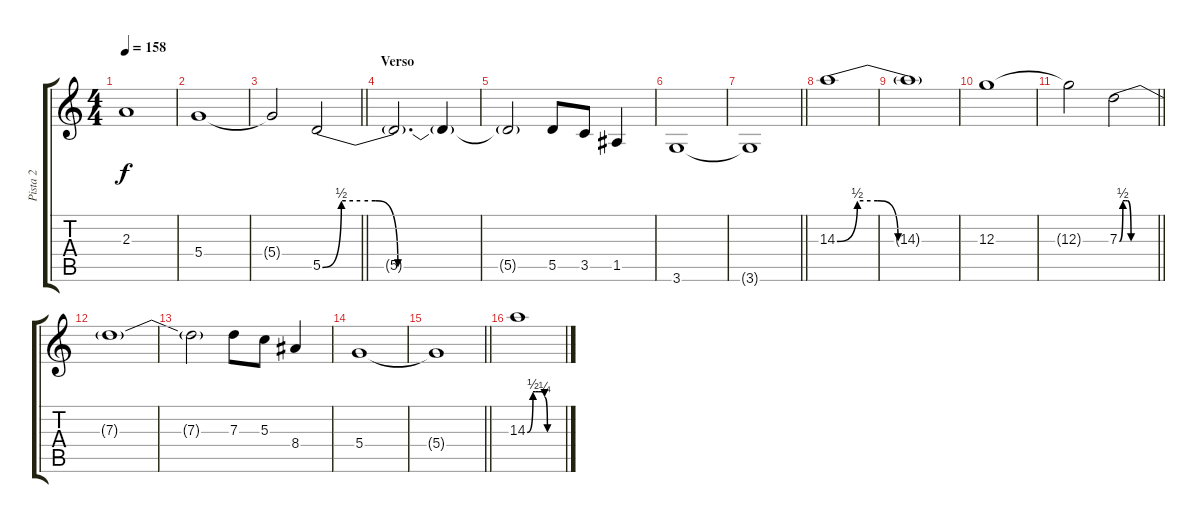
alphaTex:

\track ("Pista 2" "Pista 2") {instrument overdrivenguitar}
\staff {score tabs}
\tuning (E4 B3 G3 D3 A2 E2) {hide}
\ts (4 4)
\tempo 158
\clef g2
\ks c
2.3{t}.1{dy f} |
5.4.1 |
\barLineRight lightlight
5.4{t}.2 5.5{be (custom 0 0 5 2 10 2 14 2 20 0 30 0 60 0)}.2 |
\section ("" "Verso")
5.5{t}.2{d} 5.5{t}.4 |
5.5{t}.2 5.5.8 3.5.8 1.5.4 |
3.6.1 |
\barLineRight lightlight
3.6{t}.1 |
14.3{be (custom 0 0 10 2 20 2 30 0 60 0)}.1 |
14.3{t}.1 |
12.3.1 |
\barLineRight lightlight
12.3{t}.2 7.3{be (custom 0 0 6 2 10 2 14 2 20 0 30 0 60 0)}.2 |
7.3{t}.1 |
7.3{t}.2 7.3.8 5.3.8 8.4.4 |
5.4.1 |
\barLineRight lightlight
5.4{t}.1 |
14.3{be (custom 0 0 10 2 14 2 20 2 24 2 30 1 35 0 60 0)}.1
